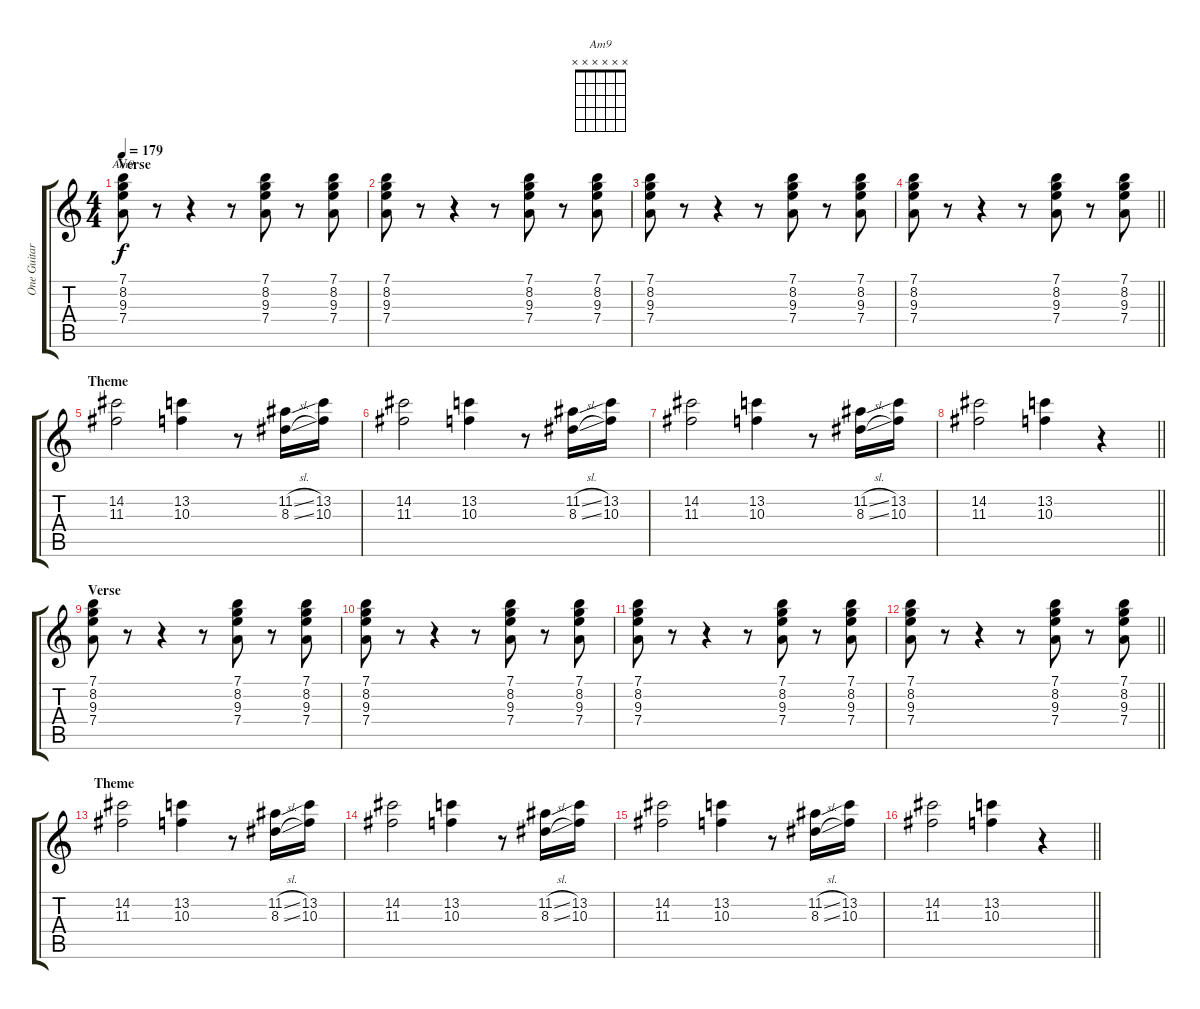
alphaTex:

\track ("One Guitar (Live)" "One Guitar") {instrument overdrivenguitar}
\staff {score tabs}
\tuning (E4 B3 G3 D3 A2 E2) {hide}
\chord ("Am9" x x x x x x)
\ts (4 4)
\section ("" "Verse")
\tempo 179
\clef g2
\ks c
(7.1 8.2 9.3 7.4).8{ch "Am9" dy f} r.8 r.4 r.8 (7.1 8.2 9.3 7.4).8 r.8 (7.1 8.2 9.3 7.4).8 |
(7.1 8.2 9.3 7.4).8 r.8 r.4 r.8 (7.1 8.2 9.3 7.4).8 r.8 (7.1 8.2 9.3 7.4).8 |
(7.1 8.2 9.3 7.4).8 r.8 r.4 r.8 (7.1 8.2 9.3 7.4).8 r.8 (7.1 8.2 9.3 7.4).8 |
\barLineRight lightlight
(7.1 8.2 9.3 7.4).8 r.8 r.4 r.8 (7.1 8.2 9.3 7.4).8 r.8 (7.1 8.2 9.3 7.4).8 |
\section ("" "Theme")
(14.2 11.3).2 (13.2 10.3).4 r.8 (11.2{sl} 8.3{sl}).16 (13.2 10.3).16 |
(14.2 11.3).2 (13.2 10.3).4 r.8 (11.2{sl} 8.3{sl}).16 (13.2 10.3).16 |
(14.2 11.3).2 (13.2 10.3).4 r.8 (11.2{sl} 8.3{sl}).16 (13.2 10.3).16 |
\barLineRight lightlight
(14.2 11.3).2 (13.2 10.3).4 r.4 |
\section ("" "Verse")
(7.1 8.2 9.3 7.4).8 r.8 r.4 r.8 (7.1 8.2 9.3 7.4).8 r.8 (7.1 8.2 9.3 7.4).8 |
(7.1 8.2 9.3 7.4).8 r.8 r.4 r.8 (7.1 8.2 9.3 7.4).8 r.8 (7.1 8.2 9.3 7.4).8 |
(7.1 8.2 9.3 7.4).8 r.8 r.4 r.8 (7.1 8.2 9.3 7.4).8 r.8 (7.1 8.2 9.3 7.4).8 |
\barLineRight lightlight
(7.1 8.2 9.3 7.4).8 r.8 r.4 r.8 (7.1 8.2 9.3 7.4).8 r.8 (7.1 8.2 9.3 7.4).8 |
\section ("" "Theme")
(14.2 11.3).2 (13.2 10.3).4 r.8 (11.2{sl} 8.3{sl}).16 (13.2 10.3).16 |
(14.2 11.3).2 (13.2 10.3).4 r.8 (11.2{sl} 8.3{sl}).16 (13.2 10.3).16 |
(14.2 11.3).2 (13.2 10.3).4 r.8 (11.2{sl} 8.3{sl}).16 (13.2 10.3).16 |
\barLineRight lightlight
(14.2 11.3).2 (13.2 10.3).4 r.4
